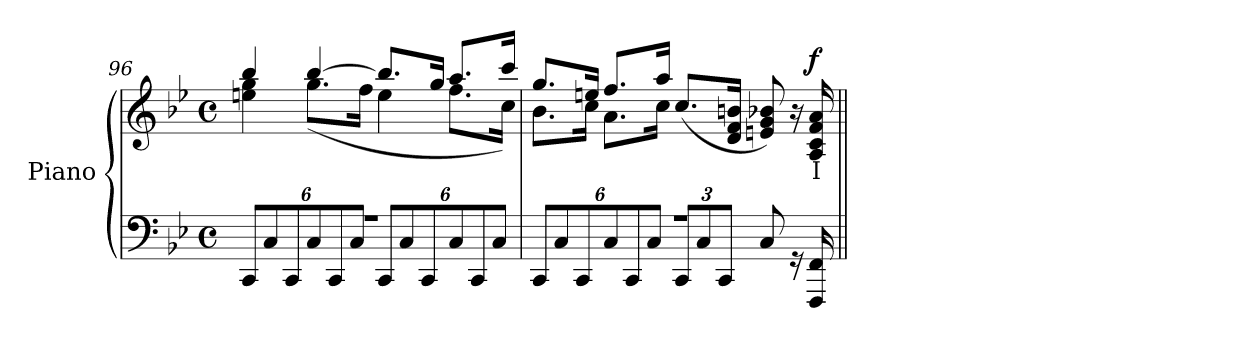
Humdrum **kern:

**kern	**kern	**text	**dynam
*part1	*part1	*part1	*part1
*staff2	*staff1	*staff1	*staff1/2
*I"Piano	*	*	*
*I'Pno	*	*	*
*clefF4	*clefG2	*	*
*k[b-e-]	*k[b-e-]	*	*
*M4/4	*M4/4	*	*
*met(c)	*met(c)	*	*
=96	=96	=96	=96
*^	*	*	*
*	*Xbrackettup	*	*	*
*	*	*^	*	*
1r	12CC/L	4bb-/	4een\ 4gg\	.	.
.	12C/	.	.	.	.
.	12CC/	.	.	.	.
.	12C/	[4bb-/	(<8.gg\L	.	.
.	12CC/	.	.	.	.
.	12C/J	.	.	.	.
.	.	.	16ff\Jk	.	.
.	12CC/L	8.bb-/L]	4ee\	.	.
.	12C/	.	.	.	.
.	12CC/	.	.	.	.
.	.	16gg/Jk	.	.	.
.	12C/	8.aa/L	8.ff\L	.	.
.	12CC/	.	.	.	.
.	12C/J	.	.	.	.
.	.	16ccc/Jk	16cc\Jk)	.	.
!!LO:LB:g=z	!!
=97	=97	=97	=97	=97	=97
1r	12CC/L	8.gg/L	8.b-\L	.	.
.	12C/	.	.	.	.
.	12CC/	.	.	.	.
.	.	16een/Jk	16cc\Jk	.	.
.	12C/	8.ff/L	8.a\L	.	.
.	12CC/	.	.	.	.
.	12C/J	.	.	.	.
.	.	16aa/Jk	16cc\Jk	.	.
.	12CC/L	(<8.cc/L	2ryy	.	.
.	12C/	.	.	.	.
.	12CC/J	.	.	.	.
.	.	16d/ 16f/ 16bn/Jk	.	.	.
.	8C/	8en/ 8g/ 8b-X/)	.	.	.
.	16r	16r	.	.	.
!	!	!	!	!LO:LY:b	!LO:DY:b
.	16FFF/ 16FF/	16A/ 16c/ 16f/ 16a/	.	I	f
*v	*v	*	*	*	*
*	*v	*v	*	*
=||	=||	=||	=||
*-	*-	*-	*-
